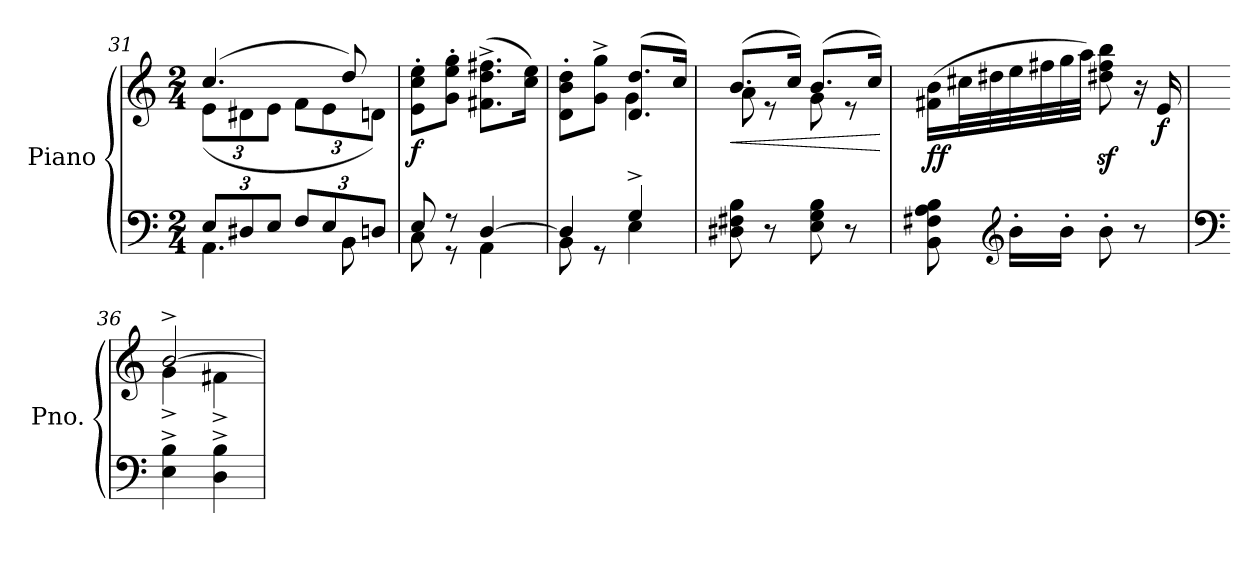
**kern	**kern	**dynam
*part1	*part1	*part1
*staff2	*staff1	*staff1/2
*I"Piano	*	*
*I'Pno.	*	*
*clefF4	*clefG2	*
*k[]	*k[]	*
*M2/4	*M2/4	*
=31	=31	=31
*	*^	*
*Xbrackettup	*	*Xbrackettup	*
*^	*	*	*
12E/L	4.AA\	(>4.cc/	(<12e\L	.
12D#X/	.	.	12d#X\	.
12E/J	.	.	12e\J	.
12F/L	.	.	12f\L	.
12E/	.	.	12e\	.
.	8BB\	8dd/)	.	.
12Dn/J	.	.	12dn\J)	.
=32	=32	=32	=32	=32
!	!	!	!	!LO:DY:b
*	*	*v	*v	*
8E/	8C\	8e\' 8cc\' 8ee\'L	f
8r	8r	8g\' 8ee\' 8gg\'J	.
[4D/	4AA\	(>8.f#X\^ 8.dd\^ 8.ff#X\^L	.
.	.	16cc\ 16ee\Jk)	.
=33	=33	=33	=33
*	*	*^	*
4D/]	8BB\	8d\' 8b\' 8dd\'L	4ryy	.
.	8r	8g\^ 8gg\^J	.	.
4G^/	4E\	(>8.d/ 8.dd/L	4g\	.
.	.	16cc/Jk)	.	.
*v	*v	*	*	*
!!LO:LB:g=z	!!
=34	=34	=34	=34
!	!	!	!LO:HP:b
8D#X\ 8F#X\ 8B\	(>8.b/L	8a\	<
8r	.	8r	.
.	16cc/Jk)	.	.
8E\ 8G\ 8B\	(>8.b/L	8g\	.
8r	.	8r	.
.	16cc/Jk)	.	.
*	*v	*v	*
.	.	[
=35	=35	=35
!	!	!LO:DY:b
8BB\ 8F#X\ 8A\ 8B\	(>16f#X\ 16b\LL	ff
.	32cc#X\L	.
.	32dd#X\	.
*clefG2	*	*
16b'\LL	32ee\	.
.	32ff#X\	.
16b'\JJ	32gg\	.
.	32aa\JJJ)	.
8b'\	8dd#X\z< 8ff#\z< 8bb\z<	.
8r	16r	.
!	!	!LO:DY:b
.	16e/	f
=36	=36	=36
*clefF4	*	*
*	*^	*
4E\^ 4B\^	[2b^/	4g^\	.
4D\^ 4B\^	.	4f#X^\	.
*	*v	*v	*
=	=	=
*-	*-	*-
